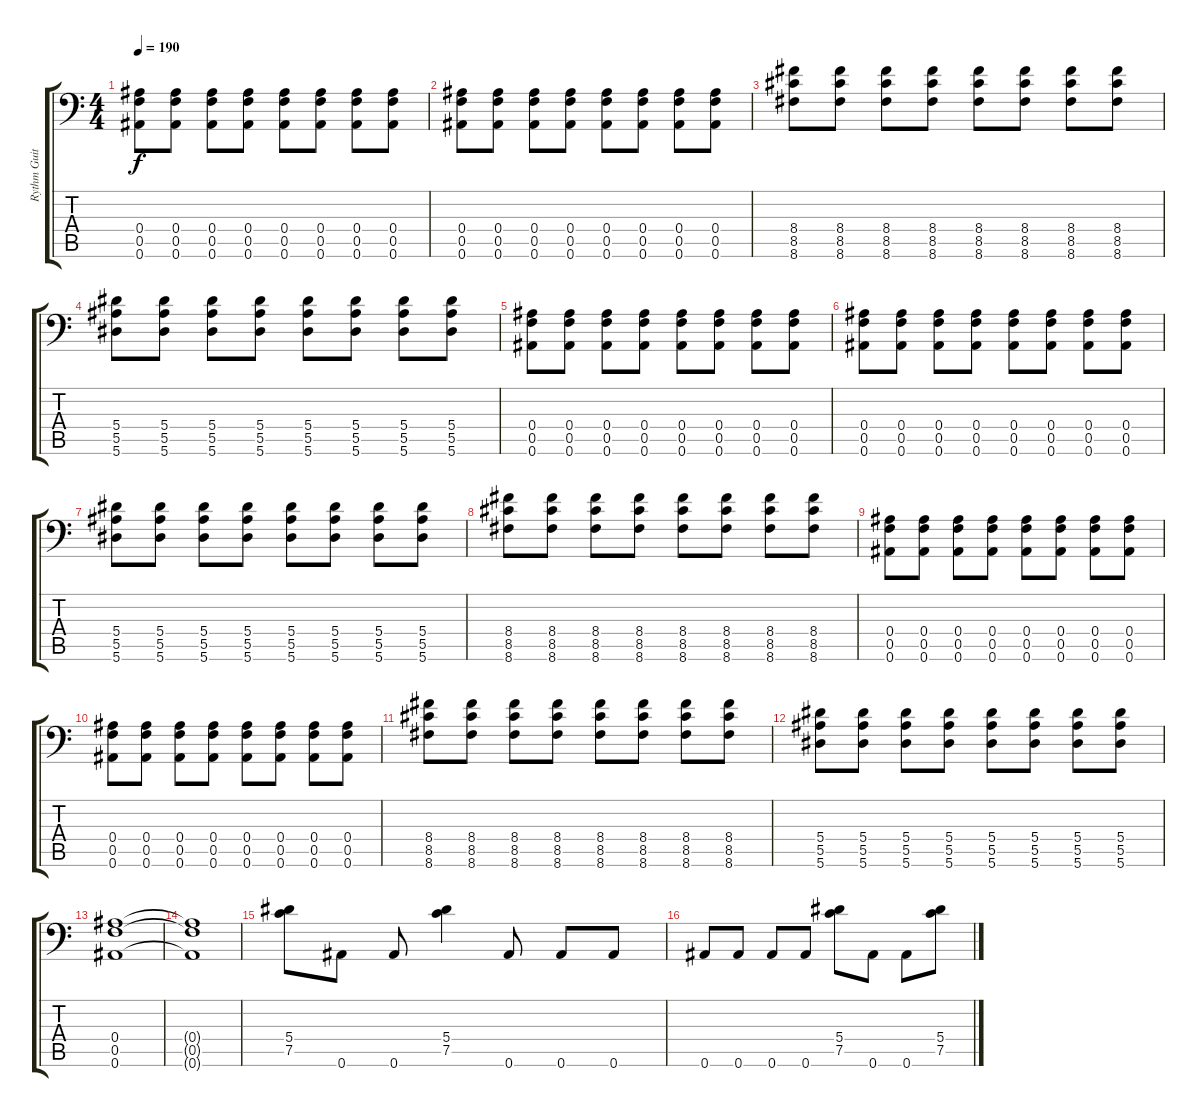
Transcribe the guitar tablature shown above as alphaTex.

\track ("Rythm Guitar #2" "Rythm Guit") {instrument distortionguitar}
\staff {score tabs}
\tuning (C4 G3 Eb3 Bb2 F2 Bb1) {hide}
\ts (4 4)
\tempo 190
\clef f4
\ks c
(0.4 0.5 0.6).8{dy f} (0.4 0.5 0.6).8 (0.4 0.5 0.6).8 (0.4 0.5 0.6).8 (0.4 0.5 0.6).8 (0.4 0.5 0.6).8 (0.4 0.5 0.6).8 (0.4 0.5 0.6).8 |
(0.4 0.5 0.6).8 (0.4 0.5 0.6).8 (0.4 0.5 0.6).8 (0.4 0.5 0.6).8 (0.4 0.5 0.6).8 (0.4 0.5 0.6).8 (0.4 0.5 0.6).8 (0.4 0.5 0.6).8 |
(8.4 8.5 8.6).8 (8.4 8.5 8.6).8 (8.4 8.5 8.6).8 (8.4 8.5 8.6).8 (8.4 8.5 8.6).8 (8.4 8.5 8.6).8 (8.4 8.5 8.6).8 (8.4 8.5 8.6).8 |
(5.4 5.5 5.6).8 (5.4 5.5 5.6).8 (5.4 5.5 5.6).8 (5.4 5.5 5.6).8 (5.4 5.5 5.6).8 (5.4 5.5 5.6).8 (5.4 5.5 5.6).8 (5.4 5.5 5.6).8 |
(0.4 0.5 0.6).8 (0.4 0.5 0.6).8 (0.4 0.5 0.6).8 (0.4 0.5 0.6).8 (0.4 0.5 0.6).8 (0.4 0.5 0.6).8 (0.4 0.5 0.6).8 (0.4 0.5 0.6).8 |
(0.4 0.5 0.6).8 (0.4 0.5 0.6).8 (0.4 0.5 0.6).8 (0.4 0.5 0.6).8 (0.4 0.5 0.6).8 (0.4 0.5 0.6).8 (0.4 0.5 0.6).8 (0.4 0.5 0.6).8 |
(5.4 5.5 5.6).8 (5.4 5.5 5.6).8 (5.4 5.5 5.6).8 (5.4 5.5 5.6).8 (5.4 5.5 5.6).8 (5.4 5.5 5.6).8 (5.4 5.5 5.6).8 (5.4 5.5 5.6).8 |
(8.4 8.5 8.6).8 (8.4 8.5 8.6).8 (8.4 8.5 8.6).8 (8.4 8.5 8.6).8 (8.4 8.5 8.6).8 (8.4 8.5 8.6).8 (8.4 8.5 8.6).8 (8.4 8.5 8.6).8 |
(0.4 0.5 0.6).8 (0.4 0.5 0.6).8 (0.4 0.5 0.6).8 (0.4 0.5 0.6).8 (0.4 0.5 0.6).8 (0.4 0.5 0.6).8 (0.4 0.5 0.6).8 (0.4 0.5 0.6).8 |
(0.4 0.5 0.6).8 (0.4 0.5 0.6).8 (0.4 0.5 0.6).8 (0.4 0.5 0.6).8 (0.4 0.5 0.6).8 (0.4 0.5 0.6).8 (0.4 0.5 0.6).8 (0.4 0.5 0.6).8 |
(8.4 8.5 8.6).8 (8.4 8.5 8.6).8 (8.4 8.5 8.6).8 (8.4 8.5 8.6).8 (8.4 8.5 8.6).8 (8.4 8.5 8.6).8 (8.4 8.5 8.6).8 (8.4 8.5 8.6).8 |
(5.4 5.5 5.6).8 (5.4 5.5 5.6).8 (5.4 5.5 5.6).8 (5.4 5.5 5.6).8 (5.4 5.5 5.6).8 (5.4 5.5 5.6).8 (5.4 5.5 5.6).8 (5.4 5.5 5.6).8 |
(0.4 0.5 0.6).1 |
(0.4{t} 0.5{t} 0.6{t}).1 |
(5.4 7.5).8 0.6.8 0.6.8 (5.4 7.5).4 0.6.8 0.6.8 0.6.8 |
0.6.8 0.6.8 0.6.8 0.6.8 (5.4 7.5).8 0.6.8 0.6.8 (5.4 7.5).8
